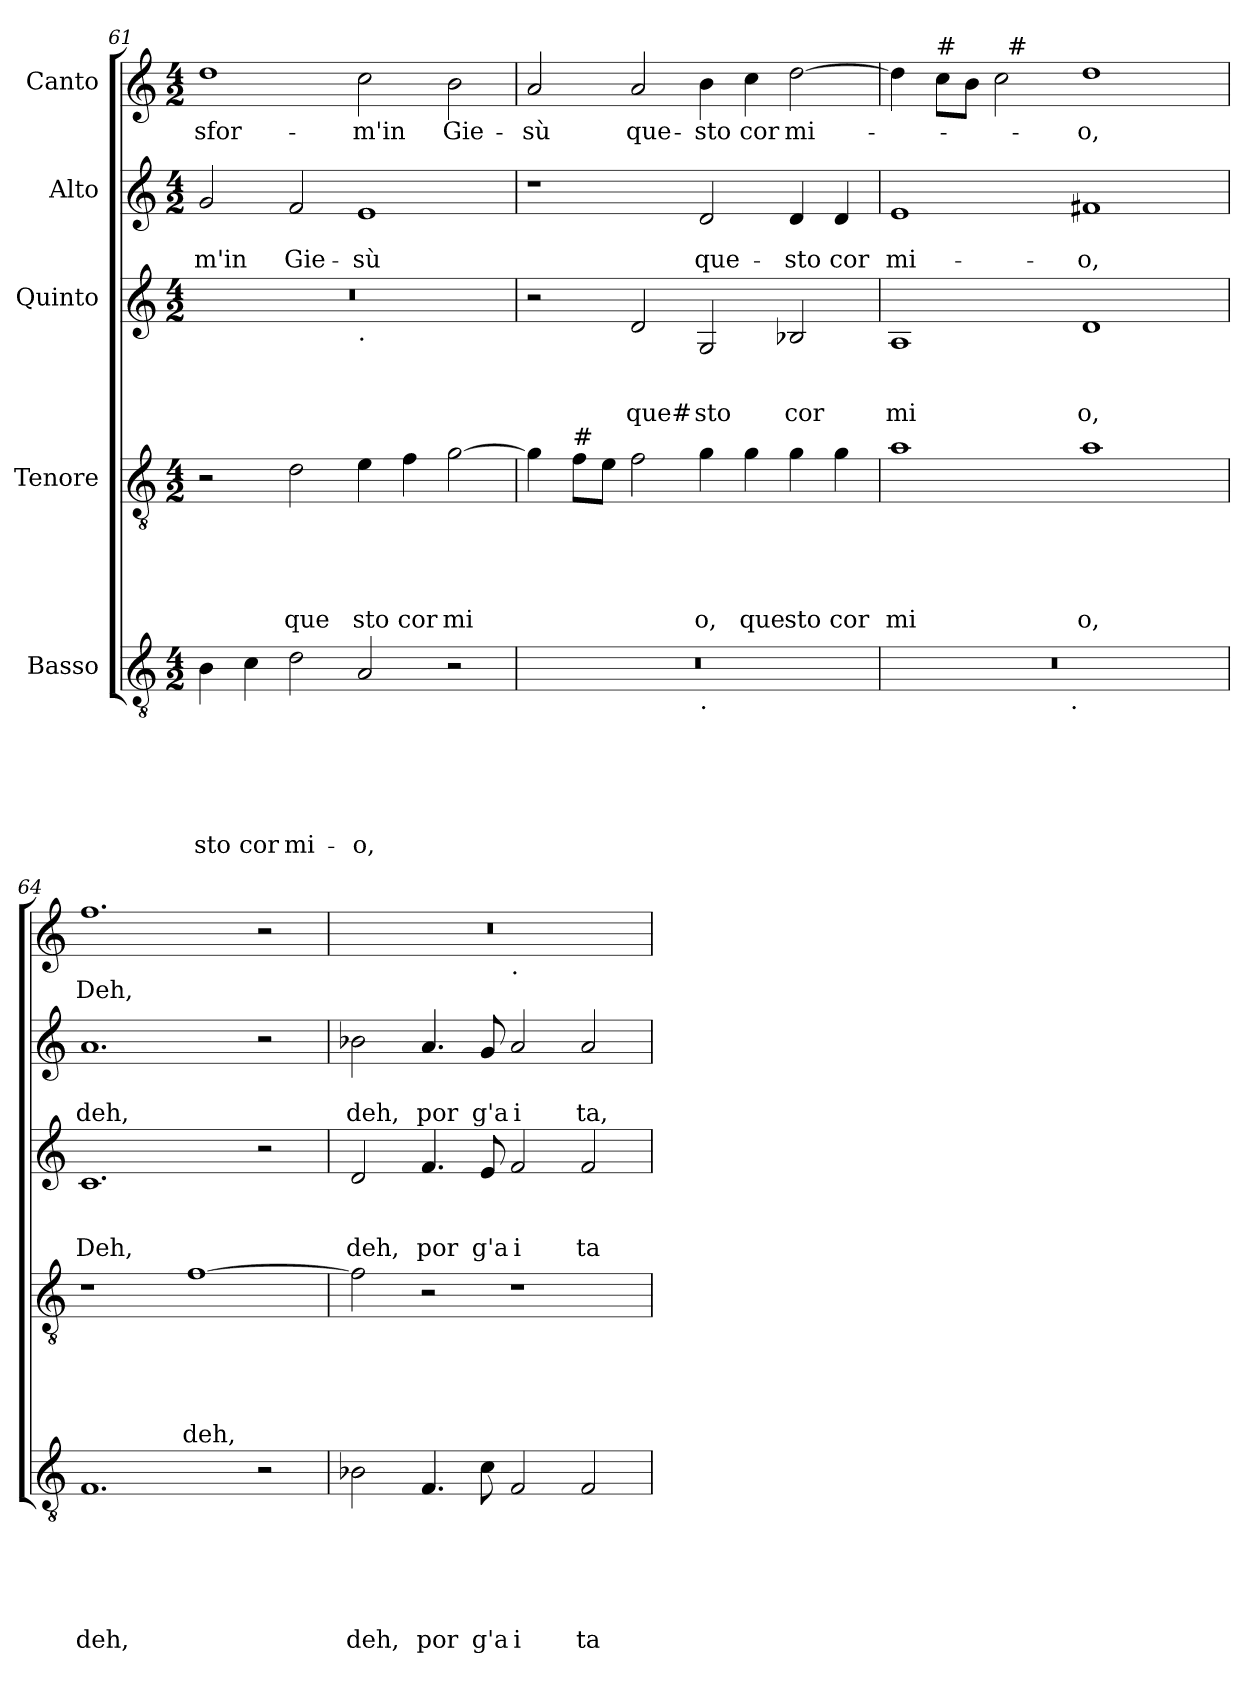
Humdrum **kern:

**kern	**text	**text	**text	**text	**text	**text	**kern	**text	**text	**text	**text	**text	**kern	**text	**text	**text	**kern	**text	**text	**kern	**text
*part5	*part5	*part5	*part5	*part5	*part5	*part5	*part4	*part4	*part4	*part4	*part4	*part4	*part3	*part3	*part3	*part3	*part2	*part2	*part2	*part1	*part1
*staff5	*staff5	*staff5	*staff5	*staff5	*staff5	*staff5	*staff4	*staff4	*staff4	*staff4	*staff4	*staff4	*staff3	*staff3	*staff3	*staff3	*staff2	*staff2	*staff2	*staff1	*staff1
*I"Basso	*	*	*	*	*	*	*I"Tenore	*	*	*	*	*	*I"Quinto	*	*	*	*I"Alto	*	*	*I"Canto	*
*clefGv2	*	*	*	*	*	*	*clefGv2	*	*	*	*	*	*clefG2	*	*	*	*clefG2	*	*	*clefG2	*
*k[]	*	*	*	*	*	*	*k[]	*	*	*	*	*	*k[]	*	*	*	*k[]	*	*	*k[]	*
*C:	*	*	*	*	*	*	*C:	*	*	*	*	*	*C:	*	*	*	*C:	*	*	*C:	*
*M4/2	*	*	*	*	*	*	*M4/2	*	*	*	*	*	*M4/2	*	*	*	*M4/2	*	*	*M4/2	*
=61	=61	=61	=61	=61	=61	=61	=61	=61	=61	=61	=61	=61	=61	=61	=61	=61	=61	=61	=61	=61	=61
!	!	!	!	!	!	!LO:LY:b	!	!	!	!	!	!	!	!	!	!	!	!	!LO:LY:b	!	!LO:LY:b
*	*	*	*	*	*	*	*	*	*	*	*	*	*^	*	*	*	*	*	*	*	*
4B\	.	.	.	.	.	-sto	2r	.	.	.	.	.	0r	1ryy	.	.	.	2g/	.	-m'in	1dd	-sfor-
!	!	!	!	!	!	!LO:LY:b	!	!	!	!	!	!	!	!	!	!	!	!	!	!	!	!
4c\	.	.	.	.	.	cor	.	.	.	.	.	.	.	.	.	.	.	.	.	.	.	.
!	!	!	!	!	!	!LO:LY:b	!	!	!	!	!	!LO:LY:b	!	!	!	!	!	!	!	!LO:LY:b	!	!
2d\	.	.	.	.	.	mi-	2d\	.	.	.	.	que	.	.	.	.	.	2f/	.	Gie-	.	.
!	!	!	!	!	!	!	!	!	!	!	!	!	!	!LO:TX:b:t=.	!	!	!	!	!	!	!	!
!	!	!	!	!	!	!LO:LY:b	!	!	!	!	!	!LO:LY:b	!	!	!	!	!	!	!	!LO:LY:b	!	!LO:LY:b
2A/	.	.	.	.	.	-o,	4e\	.	.	.	.	sto	.	1ryy	.	.	.	1e	.	-sù	2cc\	-m'in
!	!	!	!	!	!	!	!	!	!	!	!	!LO:LY:b	!	!	!	!	!	!	!	!	!	!
.	.	.	.	.	.	.	4f\	.	.	.	.	cor	.	.	.	.	.	.	.	.	.	.
!	!	!	!	!	!	!	!	!	!	!	!	!LO:LY:b	!	!	!	!	!	!	!	!	!	!LO:LY:b
2r	.	.	.	.	.	.	[>2g\	.	.	.	.	mi	.	.	.	.	.	.	.	.	2b\	Gie-
=62	=62	=62	=62	=62	=62	=62	=62	=62	=62	=62	=62	=62	=62	=62	=62	=62	=62	=62	=62	=62	=62	=62
!	!	!	!	!	!	!	!	!	!	!	!	!	!	!	!	!	!	!	!	!	!	!LO:LY:b
*^	*	*	*	*	*	*	*	*	*	*	*	*	*v	*v	*	*	*	*	*	*	*	*
0r	1ryy	.	.	.	.	.	.	4g\]	.	.	.	.	.	2r	.	.	.	1r	.	.	2a/	-sù
!	!	!	!	!	!	!	!	!LO:TX:a:t=#	!	!	!	!	!	!	!	!	!	!	!	!	!	!
.	.	.	.	.	.	.	.	8f\L	.	.	.	.	.	.	.	.	.	.	.	.	.	.
.	.	.	.	.	.	.	.	8e\J	.	.	.	.	.	.	.	.	.	.	.	.	.	.
!	!	!	!	!	!	!	!	!	!	!	!	!	!	!	!	!	!LO:LY:b:rj	!	!	!	!	!LO:LY:b
.	.	.	.	.	.	.	.	2f\	.	.	.	.	.	2d/	.	.	que#	.	.	.	2a/	que-
!	!LO:TX:b:t=.	!	!	!	!	!	!	!	!	!	!	!	!	!	!	!	!	!	!	!	!	!
!	!	!	!	!	!	!	!	!	!	!	!	!	!LO:LY:b	!	!	!	!LO:LY:b	!	!	!LO:LY:b	!	!LO:LY:b
.	1ryy	.	.	.	.	.	.	4g\	.	.	.	.	o,	2G/	.	.	sto	2d/	.	que-	4b\	-sto
!	!	!	!	!	!	!	!	!	!	!	!	!	!LO:LY:b	!	!	!	!	!	!	!	!	!LO:LY:b
.	.	.	.	.	.	.	.	4g\	.	.	.	.	que	.	.	.	.	.	.	.	4cc\	cor
!	!	!	!	!	!	!	!	!	!	!	!	!	!LO:LY:b	!	!	!	!LO:LY:b	!	!	!LO:LY:b	!	!LO:LY:b
.	.	.	.	.	.	.	.	4g\	.	.	.	.	sto	2B-X/	.	.	cor	4d/	.	-sto	[>2dd\	mi-
!	!	!	!	!	!	!	!	!	!	!	!	!	!LO:LY:b	!	!	!	!	!	!	!LO:LY:b	!	!
.	.	.	.	.	.	.	.	4g\	.	.	.	.	cor	.	.	.	.	4d/	.	cor	.	.
=63	=63	=63	=63	=63	=63	=63	=63	=63	=63	=63	=63	=63	=63	=63	=63	=63	=63	=63	=63	=63	=63	=63
!	!	!	!	!	!	!	!	!	!	!	!	!	!LO:LY:b	!	!	!	!LO:LY:b	!	!	!LO:LY:b	!	!
*	*	*	*	*	*	*	*	*	*	*	*	*	*	*	*	*	*	*	*	*	*^	*
0r	2ryy	.	.	.	.	.	.	1a	.	.	.	.	mi	1A	.	.	mi	1e	.	mi-	4dd\]	2ryy	.
!	!	!	!	!	!	!	!	!	!	!	!	!	!	!	!	!	!	!	!	!	!LO:TX:a:t=#	!	!
.	.	.	.	.	.	.	.	.	.	.	.	.	.	.	.	.	.	.	.	.	8cc\L	.	.
.	.	.	.	.	.	.	.	.	.	.	.	.	.	.	.	.	.	.	.	.	8b\J	.	.
.	4...ryy	.	.	.	.	.	.	.	.	.	.	.	.	.	.	.	.	.	.	.	2cc\	32ryy	.
!	!	!	!	!	!	!	!	!	!	!	!	!	!	!	!	!	!	!	!	!	!	!LO:TX:a:t=#	!
.	.	.	.	.	.	.	.	.	.	.	.	.	.	.	.	.	.	.	.	.	.	1ryy	.
!	!LO:TX:b:t=.	!	!	!	!	!	!	!	!	!	!	!	!	!	!	!	!	!	!	!	!	!	!
.	1ryy	.	.	.	.	.	.	.	.	.	.	.	.	.	.	.	.	.	.	.	.	.	.
!	!	!	!	!	!	!	!	!	!	!	!	!	!LO:LY:b	!	!	!	!LO:LY:b	!	!	!LO:LY:b	!	!	!LO:LY:b
.	.	.	.	.	.	.	.	1a	.	.	.	.	o,	1d	.	.	o,	1f#X	.	-o,	1dd	.	-o,
.	.	.	.	.	.	.	.	.	.	.	.	.	.	.	.	.	.	.	.	.	.	4...ryy	.
.	32ryy	.	.	.	.	.	.	.	.	.	.	.	.	.	.	.	.	.	.	.	.	.	.
!!LO:LB:g=z
=64	=64	=64	=64	=64	=64	=64	=64	=64	=64	=64	=64	=64	=64	=64	=64	=64	=64	=64	=64	=64	=64	=64	=64
!	!	!	!	!	!	!	!LO:LY:b	!	!	!	!	!	!	!	!	!	!LO:LY:b	!	!	!LO:LY:b	!	!	!LO:LY:b
*v	*v	*	*	*	*	*	*	*	*	*	*	*	*	*	*	*	*	*	*	*	*v	*v	*
1.F	.	.	.	.	.	deh,	1r	.	.	.	.	.	1.c	.	.	Deh,	1.a	.	deh,	1.ff	Deh,
!	!	!	!	!	!	!	!	!	!	!	!	!LO:LY:b	!	!	!	!	!	!	!	!	!
.	.	.	.	.	.	.	[>1f	.	.	.	.	deh,	.	.	.	.	.	.	.	.	.
2r	.	.	.	.	.	.	.	.	.	.	.	.	2r	.	.	.	2r	.	.	2r	.
=65	=65	=65	=65	=65	=65	=65	=65	=65	=65	=65	=65	=65	=65	=65	=65	=65	=65	=65	=65	=65	=65
!	!	!	!	!	!	!LO:LY:b	!	!	!	!	!	!	!	!	!	!LO:LY:b	!	!	!LO:LY:b	!	!
*	*	*	*	*	*	*	*	*	*	*	*	*	*	*	*	*	*	*	*	*^	*
2B-X\	.	.	.	.	.	deh,	2f\]	.	.	.	.	.	2d/	.	.	deh,	2b-X\	.	deh,	0r	1ryy	.
!	!	!	!	!	!	!LO:LY:b	!	!	!	!	!	!	!	!	!	!LO:LY:b	!	!	!LO:LY:b	!	!	!
4.F/	.	.	.	.	.	por	2r	.	.	.	.	.	4.f/	.	.	por	4.a/	.	por	.	.	.
!	!	!	!	!	!	!LO:LY:b	!	!	!	!	!	!	!	!	!	!LO:LY:b	!	!	!LO:LY:b	!	!	!
8c\	.	.	.	.	.	g'a	.	.	.	.	.	.	8e/	.	.	g'a	8g/	.	g'a	.	.	.
!	!	!	!	!	!	!	!	!	!	!	!	!	!	!	!	!	!	!	!	!	!LO:TX:b:t=.	!
!	!	!	!	!	!	!LO:LY:b	!	!	!	!	!	!	!	!	!	!LO:LY:b	!	!	!LO:LY:b	!	!	!
2F/	.	.	.	.	.	i	1r	.	.	.	.	.	2f/	.	.	i	2a/	.	i	.	1ryy	.
!	!	!	!	!	!	!LO:LY:b	!	!	!	!	!	!	!	!	!	!LO:LY:b	!	!	!LO:LY:b	!	!	!
2F/	.	.	.	.	.	ta	.	.	.	.	.	.	2f/	.	.	ta	2a/	.	ta,	.	.	.
*	*	*	*	*	*	*	*	*	*	*	*	*	*	*	*	*	*	*	*	*v	*v	*
=	=	=	=	=	=	=	=	=	=	=	=	=	=	=	=	=	=	=	=	=	=
*-	*-	*-	*-	*-	*-	*-	*-	*-	*-	*-	*-	*-	*-	*-	*-	*-	*-	*-	*-	*-	*-
